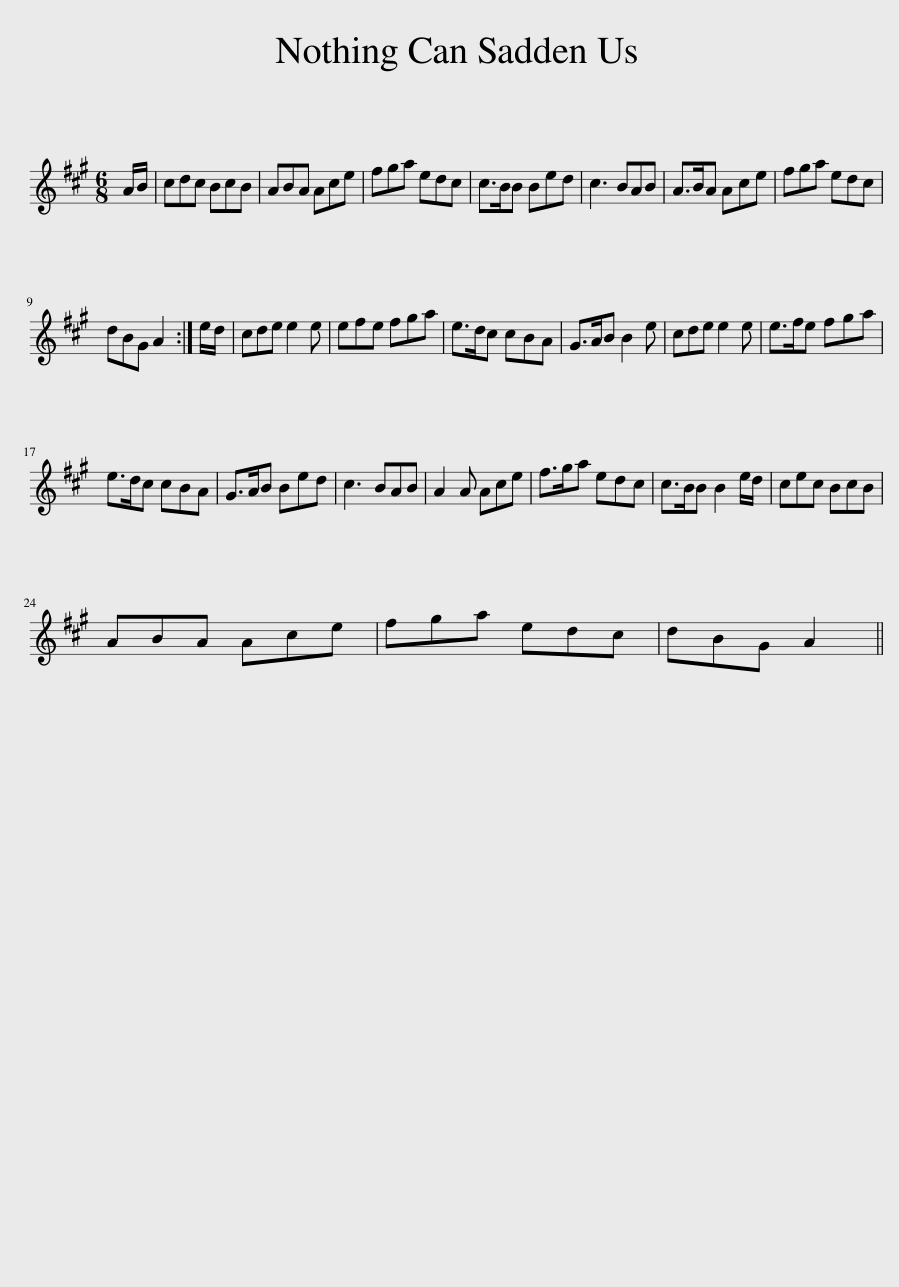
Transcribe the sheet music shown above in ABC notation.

X:1
L:1/8
M:6/8
I:linebreak $
K:A
V:1 treble
V:1
 A/B/ | cdc BcB | ABA Ace | fga edc | c>BB Bed | %5
 c3 BAB | A>BA Ace | fga edc |$ dBG A2 :| e/d/ | %10
 cde e2 e | efe fga | e>dc cBA | G>AB B2 e | cde e2 e | %15
 e>fe fga |$ e>dc cBA | G>AB Bed | c3 BAB | A2 A Ace | %20
 f>ga edc | c>BB B2 e/d/ | cec BcB |$ ABA Ace | fga edc | %25
 dBG A2 || %26
